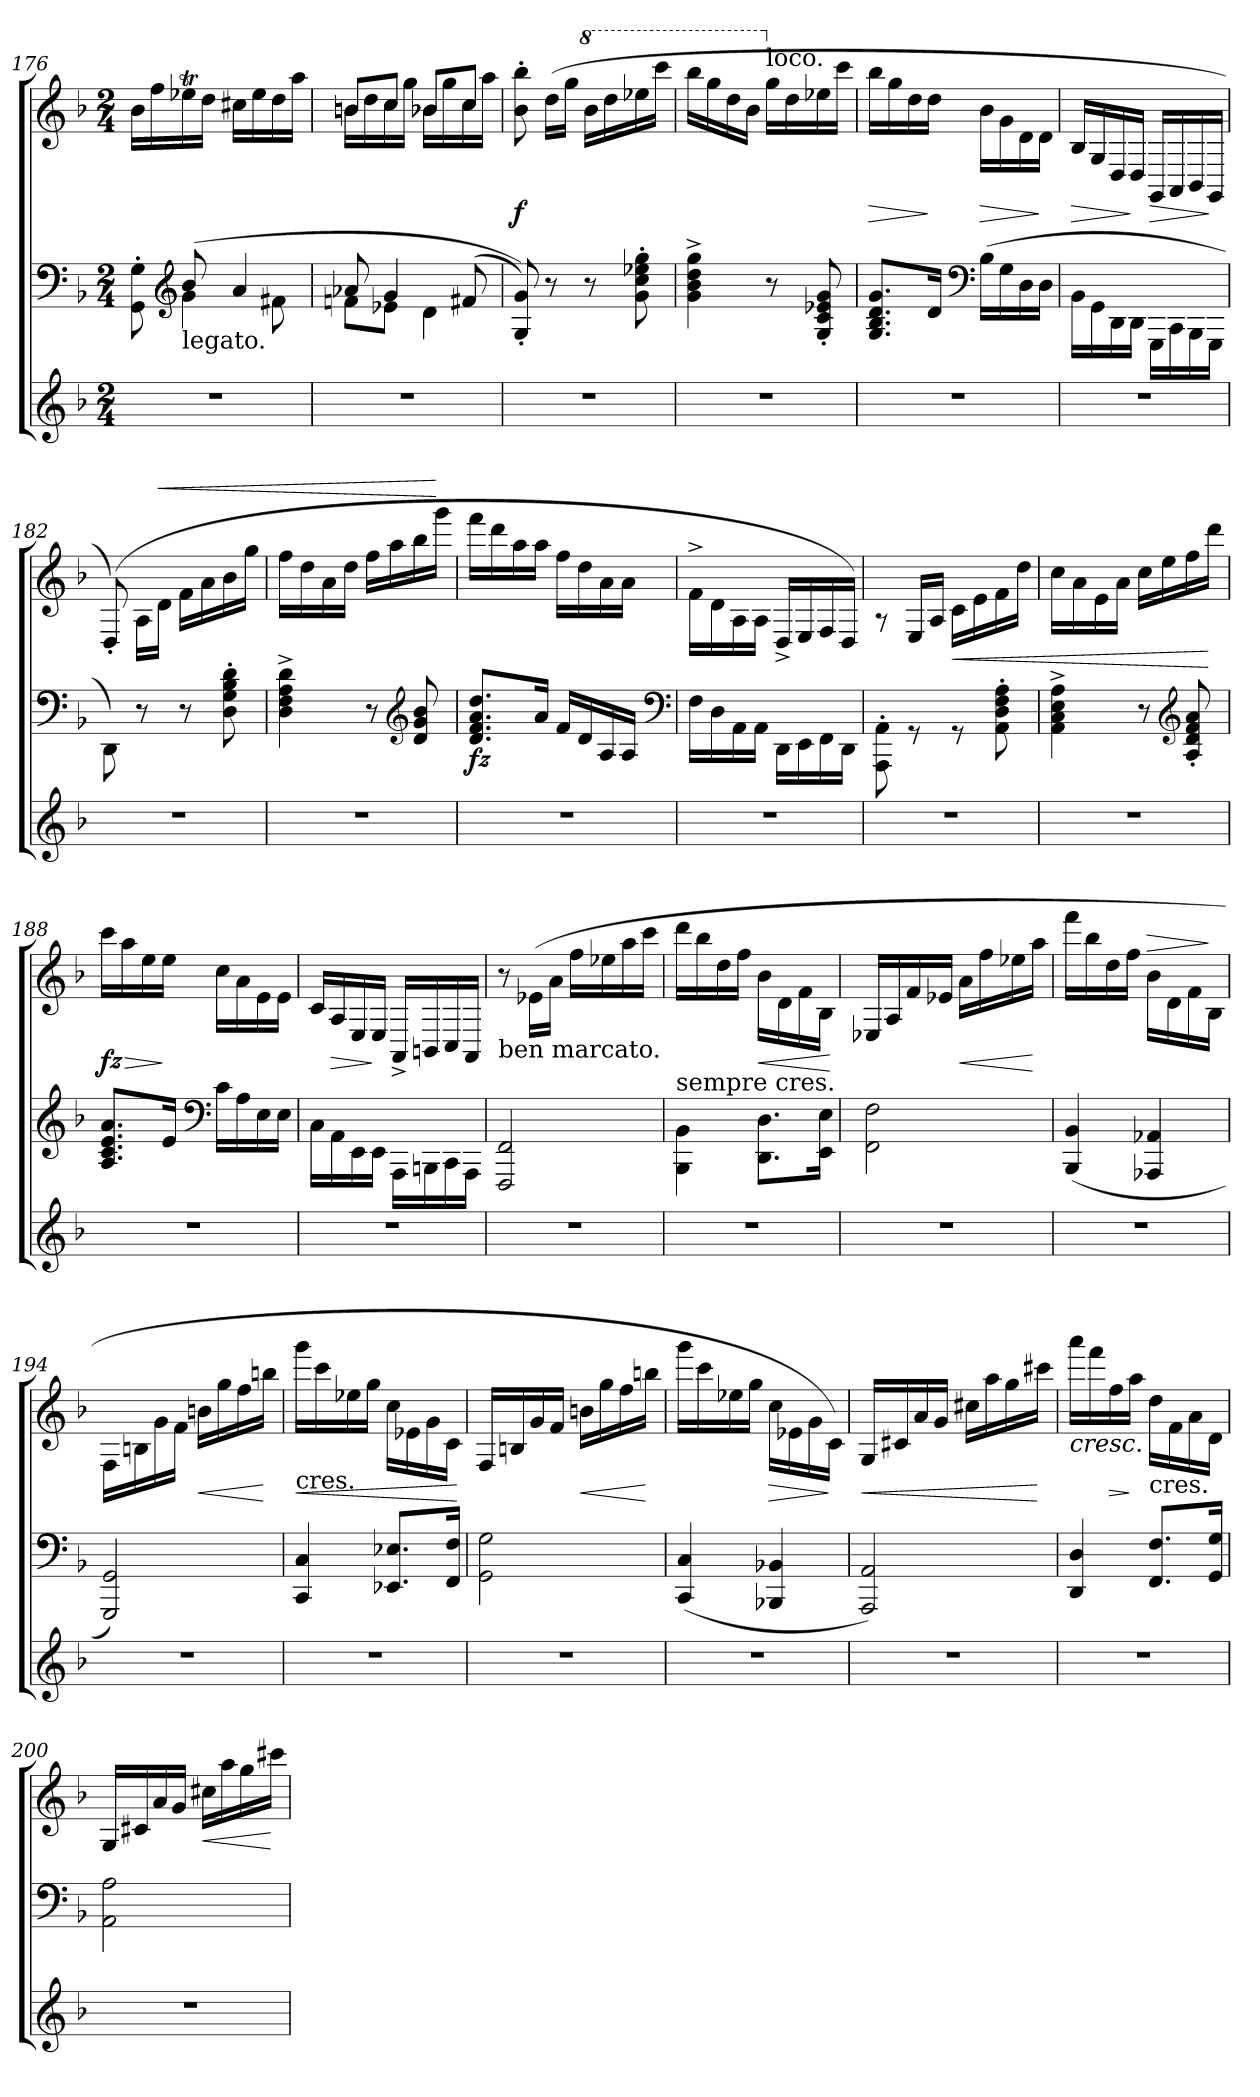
**kern	**kern	**dynam	**kern	**dynam
*part3	*part2	*part2	*part1	*part1
*staff3	*staff2	*staff2	*staff1	*staff1
*clefG2	*clefF4	*	*clefG2	*
*k[b-]	*k[b-]	*	*k[b-]	*
*M2/4	*M2/4	*	*M2/4	*
=176	=176	=176	=176	=176
*	*^	*	*	*
2r	8reyy	8GG'>\ 8G'>\	.	16b-LL	.
.	.	.	.	16ff	.
*	*clefG2	*	*	*	*
!	!LO:TX:b:t=legato.	!	!	!	!
.	(8b-	4g	.	16ee-XT	.
.	.	.	.	16ddJJ	.
.	4a	.	.	16cc#XLL	.
.	.	.	.	16ee-	.
.	.	8f#X	.	16dd	.
.	.	.	.	16aaJJ	.
=177	=177	=177	=177	=177	=177
*	*	*	*	*^	*
2r	8a-X	8fnL	.	16bn\LL	8bn/L	.
.	.	.	.	16dd\	.	.
.	4g	8e-XJ	.	16cc	8cc/J	.
.	.	.	.	16ggJJ	.	.
.	.	4d	.	16b-X\LL	8b-X/L	.
.	.	.	.	16gg\	.	.
.	(<8f#X	.	.	16cc	8cc/J	.
.	.	.	.	16aaJJ	.	.
*	*v	*v	*	*	*	*
*	*	*	*v	*v	*
=178	=178	=178	=178	=178
2r	8G'< 8g'<))	.	8b-'> 8bb-'>	f
.	8r	.	(>16ddLL	.
.	.	.	16ggJJ	.
*	*	*	*8va	*
.	8r	.	16bb-LL	.
.	.	.	16ddd	.
.	8g'> 8cc'> 8ee-X'> 8gg'>	.	16eee-X	.
.	.	.	16ccccJJ	.
=179	=179	=179	=179	=179
2r	4g^> 4b-^> 4dd^> 4gg^>	.	16bbb-LL	.
.	.	.	16ggg	.
.	.	.	16ddd	.
.	.	.	16bb-JJ	.
*	*	*	*X8va	*
!	!	!	!LO:TX:a:t=loco.	!
.	8r	.	16ggLL	.
.	.	.	16dd	.
.	8G'< 8c'< 8e-X'< 8g'<	.	16ee-X	.
.	.	.	16cccJJ	.
=180	=180	=180	=180	=180
2r	8.G 8.B- 8.d 8.gL	.	16bb-LL	>
.	.	.	16gg	.
.	.	.	16dd	.
.	16dJk	.	16ddJJ	]
*	*clefF4	*	*	*
.	(<16B-LL	.	16b-\LL	>
.	16G	.	16g\	.
.	16D	.	16d\	.
.	16DJJ	.	16d\JJ	]
=181	=181	=181	=181	=181
2r	16BB-\LL	.	16B-/LL	>
.	16GG\	.	16G/	.
.	16DD\	.	16D/	.
.	16DD\JJ	.	16D/JJ	]
.	16GGG\LL	.	16GG/LL	>
.	16CC\	.	16AA/	.
.	16BBB-\	.	16BB-/	.
.	16GGG\JJ	.	16GG/JJ	]
=182	=182	=182	=182	=182
2r	8DD\)	.	(>8D'>/)	.
.	8r	.	16A\LL	.
!	!	!	!	!LO:HP:a
.	.	.	16d\JJ	<
.	8r	.	16fLL	.
.	.	.	16a	.
.	8D'> 8G'> 8B-'> 8d'>	.	16b-	.
.	.	.	16ggJJ	.
=183	=183	=183	=183	=183
2r	4D^< 4F^< 4A^< 4d^<	.	16ffLL	.
.	.	.	16dd	.
.	.	.	16a	.
.	.	.	16ddJJ	.
.	8r	.	16ffLL	.
.	.	.	16aa	.
*	*clefG2	*	*	*
.	8d/ 8g/ 8b-/	.	16bb-	.
.	.	.	16gggJJ	[
=184	=184	=184	=184	=184
!	!	!LO:DY:b	!	!
2r	8.d 8.f 8.a 8.ddL	fz	16fffLL	.
.	.	.	16ddd	.
.	.	.	16aa	.
.	16aJk	.	16aaJJ	.
.	16fLL	.	16ffLL	.
.	16d	.	16dd	.
.	16A	.	16a	.
.	16AJJ	.	16aJJ	.
*	*clefF4	*	*	*
=185	=185	=185	=185	=185
2r	16F\LL	.	16f^<\LL	.
.	16D\	.	16d\	.
.	16AA\	.	16A\	.
.	16AA\JJ	.	16A\JJ	.
.	16DD\LL	.	16D^>/LL	.
.	16EE\	.	16E/	.
.	16FF\	.	16F/	.
.	16DD\JJ	.	16D/JJ)	.
=186	=186	=186	=186	=186
2r	8AAA'>\ 8AA'>\	.	8rA	.
.	8rGG	.	16E/LL	.
.	.	.	16A/JJ	.
.	8rGG	.	16c\LL	<
.	.	.	16e\	.
.	8AA'> 8D'> 8F'> 8A'>	.	16f\	.
.	.	.	16dd\JJ	.
=187	=187	=187	=187	=187
2r	4AA^< 4C^< 4E^< 4A^<	.	16cc\LL	.
.	.	.	16a\	.
.	.	.	16e\	.
.	.	.	16a\JJ	.
.	8r	.	16ccLL	.
.	.	.	16ee	.
*	*clefG2	*	*	*
.	8A'< 8d'< 8f'< 8a'<	.	16ff	.
.	.	.	16dddJJ	[
=188	=188	=188	=188	=188
2r	8.A 8.c 8.e 8.aL	.	16cccLL	> fz
.	.	.	16aa	.
.	.	.	16ee	.
.	16eJk	.	16eeJJ	]
*	*clefF4	*	*	*
.	16cLL	.	16cc\LL	.
.	16A	.	16a\	.
.	16E	.	16e\	.
.	16EJJ	.	16e\JJ	.
=189	=189	=189	=189	=189
2r	16C\LL	.	16c\LL	.
.	16AA\	.	16A/	>
.	16EE\	.	16E/	.
.	16EE\JJ	.	16E/JJ	]
.	16AAA\LL	.	16AA^>/LL	.
.	16BBBn\	.	16BBn/	.
.	16CC\	.	16C/	.
.	16AAA\JJ	.	16AA/JJ	.
=190	=190	=190	=190	=190
!	!	!	!LO:TX:b:t=ben marcato.	!
2r	2FFF 2FF	.	8r	.
.	.	.	(16e-X\LL	.
.	.	.	16a\JJ	.
.	.	.	16ffLL	.
.	.	.	16ee-X	.
.	.	.	16aa	.
.	.	.	16cccJJ	.
=191	=191	=191	=191	=191
!	!	!	!LO:TX:b:t=sempre cres.	!
2r	4BBB-\ 4BB-\	.	16dddLL	.
.	.	.	16bb-	.
.	.	.	16dd	.
.	.	.	16ffJJ	.
!	!	!	!	!LO:HP:b
.	8.DD\ 8.D\L	.	16b-\LL	<
.	.	.	16d\	.
.	.	.	16f\	.
.	16EE\ 16E\Jk	.	16B-\JJ	.
.	.	.	.	[
=192	=192	=192	=192	=192
2r	2FF\ 2F\	.	16E-X/LL	.
.	.	.	16A/	.
.	.	.	16f\	.
.	.	.	16e-X\JJ	.
.	.	.	16aLL	<
.	.	.	16ff	.
.	.	.	16ee-X	.
.	.	.	16aaJJ	[
=193	=193	=193	=193	=193
2r	(4BBB- 4BB-	.	16fffLL	.
.	.	.	16bb-	.
.	.	.	16dd	.
.	.	.	16ffJJ	.
!	!	!	!	!LO:HP:a
.	4AAA-X 4AA-X	.	16b-\LL	>
.	.	.	16d\	.
.	.	.	16f\	.
.	.	.	16B-\JJ	]
=194	=194	=194	=194	=194
2r	2GGG 2GG)	.	16F/LL	.
.	.	.	16Bn\	.
.	.	.	16g\	.
.	.	.	16f\JJ	.
.	.	.	16bnLL	<
.	.	.	16gg	.
.	.	.	16ff	.
.	.	.	16bbnJJ	[
=195	=195	=195	=195	=195
!	!	!	!LO:TX:c:t=cres.	!
!	!	!	!	!LO:HP:n=1:b
2r	4CC 4C	.	16gggLL	> <
.	.	.	16ccc	.
.	.	.	16ee-X	.
.	.	.	16ggJJ	]
.	8.EE-X 8.E-XL	.	16cc\LL	.
.	.	.	16e-X\	.
.	.	.	16g\	.
.	16FF 16FJk	.	16c\JJ	.
.	.	.	.	[
=196	=196	=196	=196	=196
2r	2GG\ 2G\	.	16F/LL	.
.	.	.	16Bn/	.
.	.	.	16g\	.
.	.	.	16f\JJ	.
.	.	.	16bnLL	<
.	.	.	16gg	.
.	.	.	16ff	.
.	.	.	16bbnJJ	[
=197	=197	=197	=197	=197
2r	(4CC 4C	.	16gggLL	.
.	.	.	16ccc	.
.	.	.	16ee-X	.
.	.	.	16ggJJ	.
.	4BBB-X 4BB-X	.	16cc\LL	>
.	.	.	16e-X\	.
.	.	.	16g\	.
.	.	.	16c\JJ)	]
=198	=198	=198	=198	=198
2r	2AAA 2AA)	.	16GLL	<
.	.	.	16c#X	.
.	.	.	16a	.
.	.	.	16gJJ	.
.	.	.	16cc#XLL	.
.	.	.	16aa	.
.	.	.	16gg	.
.	.	.	16ccc#XJJ	[
=199	=199	=199	=199	=199
!	!	!	!	!LO:HP:b
2r	4DD 4D	.	16aaaLL	<
.	.	.	16fff	.
.	.	.	16ff	>
.	.	.	16aaJJ	]
!	!	!	!LO:TX:c:t=cres.	!
.	8.FF 8.FL	.	16dd\LL	.
.	.	.	16f\	.
.	.	.	16a\	.
.	16GG 16GJk	.	16d\JJ	.
.	.	.	.	[
=200	=200	=200	=200	=200
2r	2AA 2A	.	16GLL	.
.	.	.	16c#X	.
.	.	.	16a	.
.	.	.	16gJJ	.
.	.	.	16cc#XLL	<
.	.	.	16aa	.
.	.	.	16gg	.
.	.	.	16ccc#XJJ	[
=	=	=	=	=
*-	*-	*-	*-	*-
